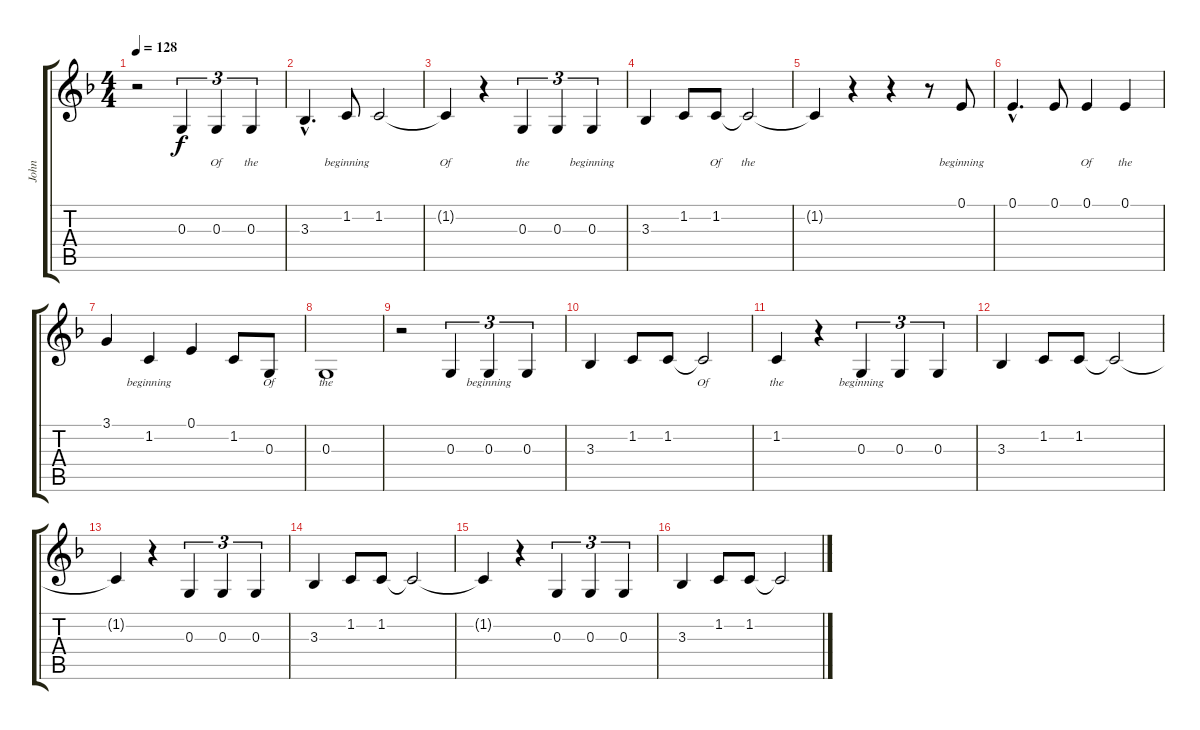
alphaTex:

\track ("John" "John") {instrument lead6voice}
\staff {score tabs}
\tuning (E4 B3 G3 D3 A2 E2) {hide}
\ts (4 4)
\tempo 128
\clef g2
\ks f
r.2{dy f} 0.3.4{tu (3 2) lyrics (0 "") lyrics (1 "") lyrics (2 "") lyrics (3 "") lyrics (4 "")} 0.3.4{tu (3 2) lyrics (0 "Of") lyrics (1 "") lyrics (2 "") lyrics (3 "") lyrics (4 "")} 0.3.4{tu (3 2) lyrics (0 "the") lyrics (1 "") lyrics (2 "") lyrics (3 "") lyrics (4 "")} |
3.3{hac}.4{d lyrics (0 "") lyrics (1 "") lyrics (2 "") lyrics (3 "") lyrics (4 "")} 1.2.8{lyrics (0 "beginning") lyrics (1 "") lyrics (2 "") lyrics (3 "") lyrics (4 "")} 1.2.2{lyrics (0 "") lyrics (1 "") lyrics (2 "") lyrics (3 "") lyrics (4 "")} |
1.2{t}.4{lyrics (0 "Of") lyrics (1 "") lyrics (2 "") lyrics (3 "") lyrics (4 "")} r.4 0.3.4{tu (3 2) lyrics (0 "the") lyrics (1 "") lyrics (2 "") lyrics (3 "") lyrics (4 "")} 0.3.4{tu (3 2) lyrics (0 "") lyrics (1 "") lyrics (2 "") lyrics (3 "") lyrics (4 "")} 0.3.4{tu (3 2) lyrics (0 "beginning") lyrics (1 "") lyrics (2 "") lyrics (3 "") lyrics (4 "")} |
3.3.4{lyrics (0 "") lyrics (1 "") lyrics (2 "") lyrics (3 "") lyrics (4 "")} 1.2.8{lyrics (0 "") lyrics (1 "") lyrics (2 "") lyrics (3 "") lyrics (4 "")} 1.2.8{lyrics (0 "Of") lyrics (1 "") lyrics (2 "") lyrics (3 "") lyrics (4 "")} 1.2{t}.2{lyrics (0 "the") lyrics (1 "") lyrics (2 "") lyrics (3 "") lyrics (4 "")} |
1.2{t}.4{lyrics (0 "") lyrics (1 "") lyrics (2 "") lyrics (3 "") lyrics (4 "")} r.4 r.4 r.8 0.1.8{lyrics (0 "beginning") lyrics (1 "") lyrics (2 "") lyrics (3 "") lyrics (4 "")} |
0.1{hac}.4{d lyrics (0 "") lyrics (1 "") lyrics (2 "") lyrics (3 "") lyrics (4 "")} 0.1.8{lyrics (0 "") lyrics (1 "") lyrics (2 "") lyrics (3 "") lyrics (4 "")} 0.1.4{lyrics (0 "Of") lyrics (1 "") lyrics (2 "") lyrics (3 "") lyrics (4 "")} 0.1.4{lyrics (0 "the") lyrics (1 "") lyrics (2 "") lyrics (3 "") lyrics (4 "")} |
3.1.4{lyrics (0 "") lyrics (1 "") lyrics (2 "") lyrics (3 "") lyrics (4 "")} 1.2.4{lyrics (0 "beginning") lyrics (1 "") lyrics (2 "") lyrics (3 "") lyrics (4 "")} 0.1.4{lyrics (0 "") lyrics (1 "") lyrics (2 "") lyrics (3 "") lyrics (4 "")} 1.2.8{lyrics (0 "") lyrics (1 "") lyrics (2 "") lyrics (3 "") lyrics (4 "")} 0.3.8{lyrics (0 "Of") lyrics (1 "") lyrics (2 "") lyrics (3 "") lyrics (4 "")} |
0.3.1{lyrics (0 "the") lyrics (1 "") lyrics (2 "") lyrics (3 "") lyrics (4 "")} |
r.2 0.3.4{tu (3 2) lyrics (0 "") lyrics (1 "") lyrics (2 "") lyrics (3 "") lyrics (4 "")} 0.3.4{tu (3 2) lyrics (0 "beginning") lyrics (1 "") lyrics (2 "") lyrics (3 "") lyrics (4 "")} 0.3.4{tu (3 2) lyrics (0 "") lyrics (1 "") lyrics (2 "") lyrics (3 "") lyrics (4 "")} |
3.3.4{lyrics (0 "") lyrics (1 "") lyrics (2 "") lyrics (3 "") lyrics (4 "")} 1.2.8{lyrics (0 "") lyrics (1 "") lyrics (2 "") lyrics (3 "") lyrics (4 "")} 1.2.8{lyrics (0 "") lyrics (1 "") lyrics (2 "") lyrics (3 "") lyrics (4 "")} 1.2{t}.2{lyrics (0 "Of") lyrics (1 "") lyrics (2 "") lyrics (3 "") lyrics (4 "")} |
1.2.4{lyrics (0 "the") lyrics (1 "") lyrics (2 "") lyrics (3 "") lyrics (4 "")} r.4 0.3.4{tu (3 2) lyrics (0 "beginning") lyrics (1 "") lyrics (2 "") lyrics (3 "") lyrics (4 "")} 0.3.4{tu (3 2)} 0.3.4{tu (3 2)} |
3.3.4 1.2.8 1.2.8 1.2{t}.2 |
1.2{t}.4 r.4 0.3.4{tu (3 2)} 0.3.4{tu (3 2)} 0.3.4{tu (3 2)} |
3.3.4 1.2.8 1.2.8 1.2{t}.2 |
1.2{t}.4 r.4 0.3.4{tu (3 2)} 0.3.4{tu (3 2)} 0.3.4{tu (3 2)} |
3.3.4 1.2.8 1.2.8 1.2{t}.2
